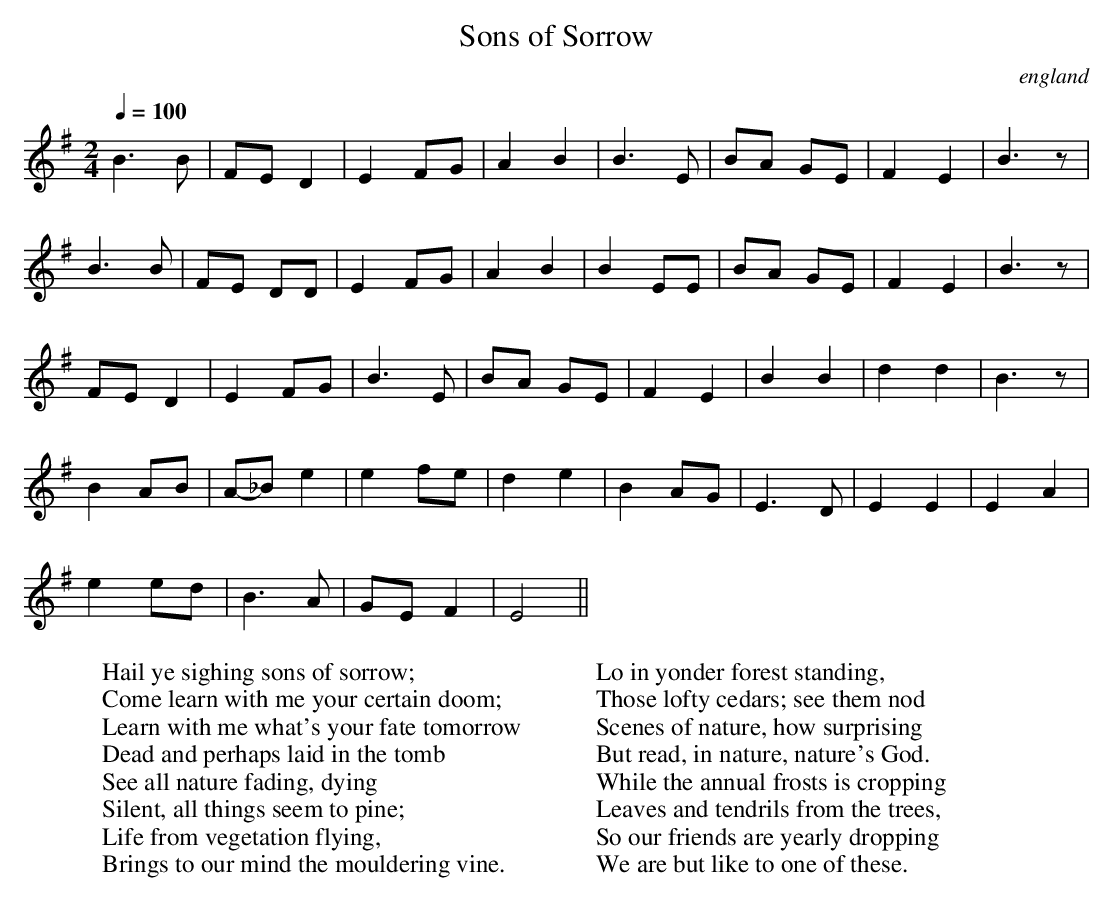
X:1
T:Sons of Sorrow
O:england
M:2/4
L:1/8
Q:1/4=100
W:Hail ye sighing sons of sorrow;
W:Come learn with me your certain doom;
W:Learn with me what's your fate tomorrow
W:Dead and perhaps laid in the tomb
W:See all nature fading, dying
W:Silent, all things seem to pine;
W:Life from vegetation flying,
W:Brings to our mind the mouldering vine.
W:
W:Lo in yonder forest standing,
W:Those lofty cedars; see them nod
W:Scenes of nature, how surprising
W:But read, in nature, nature's God.
W:While the annual frosts is cropping
W:Leaves and tendrils from the trees,
W:So our friends are yearly dropping
W:We are but like to one of these.
K:G
B3B|F-E D2|E2 F-G|A2 B2|B3-E|BA GE|F2 E2|B3z|
B3B|F-E DD|E2 F-G|A2 B2|B2 EE|B-A G-E|F2 E2|B3z|
F-E D2|E2 F-G|B3E|B-A G-E|F2 E2|B2 B2|d2 d2|B3z|
B2 A-B|A-_B e2|e2 f-e|d2 e2|B2 AG|E3D|E2 E2|E2- A2|
e2 ed|B3A|G-E F2|E4||
